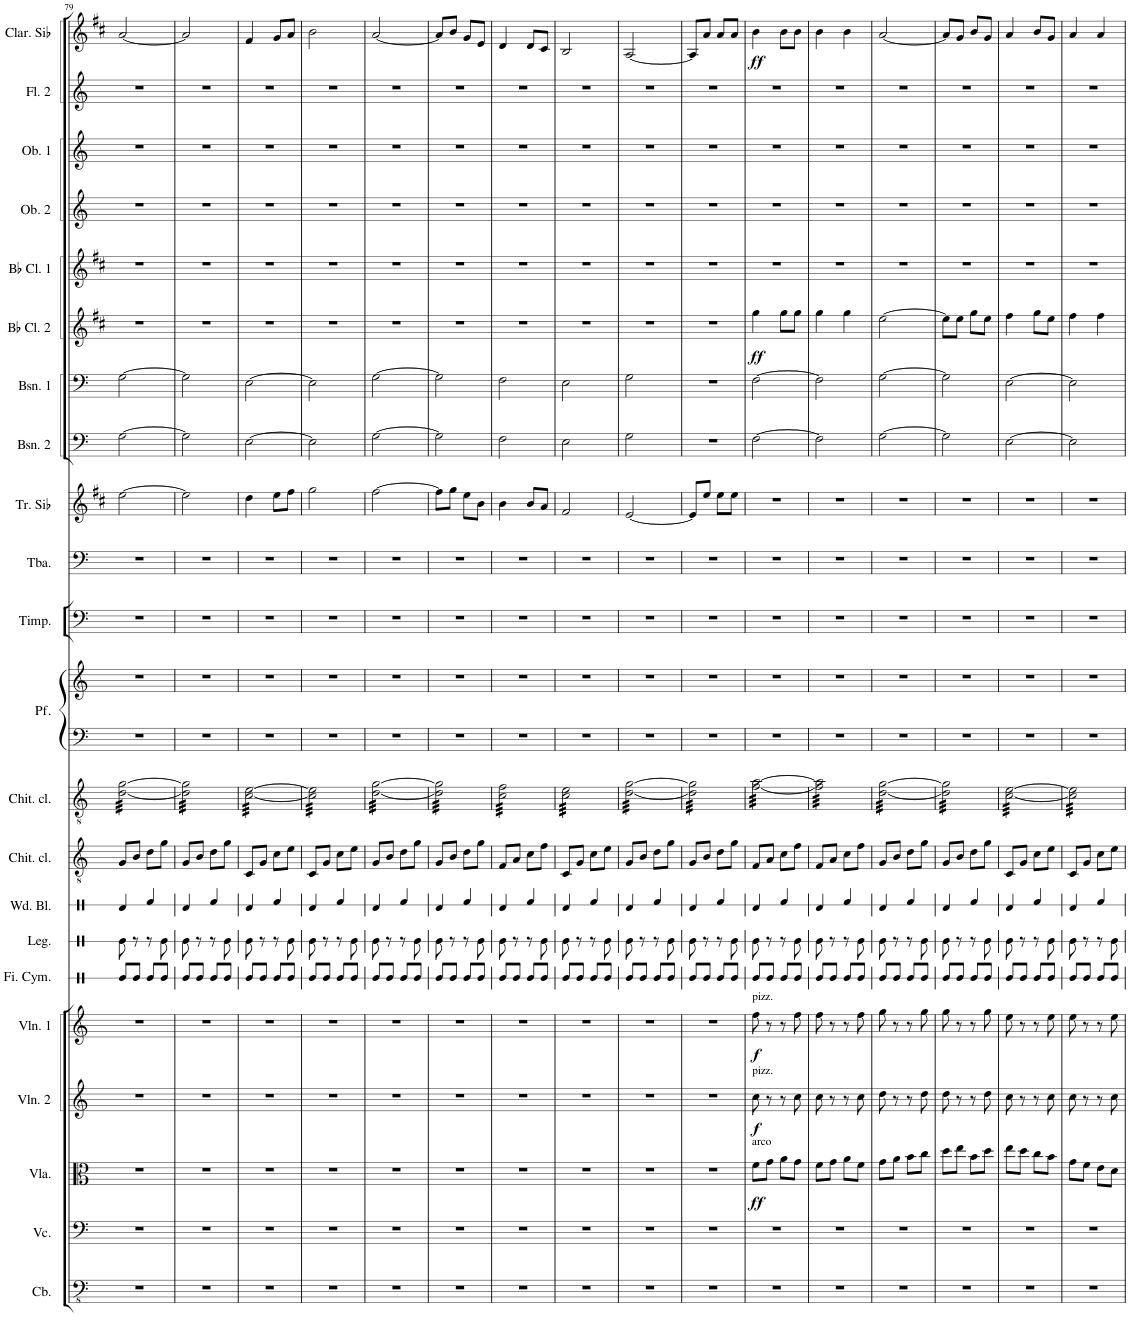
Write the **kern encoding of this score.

**kern	**kern	**kern	**dynam	**kern	**dynam	**kern	**dynam	**kern	**kern	**kern	**kern	**kern	**kern	**kern	**kern	**kern	**kern	**kern	**kern	**kern	**dynam	**kern	**kern	**kern	**kern	**kern	**dynam
*part22	*part21	*part20	*part20	*part19	*part19	*part18	*part18	*part17	*part16	*part15	*part14	*part13	*part12	*part12	*part11	*part10	*part9	*part8	*part7	*part6	*part6	*part5	*part4	*part3	*part2	*part1	*part1
*staff23	*staff22	*staff21	*staff21	*staff20	*staff20	*staff19	*staff19	*staff18	*staff17	*staff16	*staff15	*staff14	*staff13	*staff12	*staff11	*staff10	*staff9	*staff8	*staff7	*staff6	*staff6	*staff5	*staff4	*staff3	*staff2	*staff1	*staff1
*I"Contrabass	*I"Violoncello	*I"Viola	*	*I"Violin 2	*	*I"Violin 1	*	*I"Cimbali da dita	*I"Legnetti	*I"Wood Blocks	*I"Chitarra classica	*I"Chitarra classica	*I"Piano	*	*I"Timpani	*I"Tuba	*I"Tromba in Sib	*I"Bassoon 2	*I"Bassoon 1	*I"Bb Clarinet 2	*	*I"Bb Clarinet 1	*I"Oboe 2	*I"Oboe 1	*I"Flute 2	*I"Clarinette en Sib	*
*I'Cb.	*I'Vc.	*I'Vla.	*	*I'Vln. 2	*	*I'Vln. 1	*	*	*I'Leg.	*I'Wd. Bl.	*I'Chit. cl.	*I'Chit. cl.	*	*	*I'Timp.	*I'Tba.	*I'Tr. Sib	*I'Bsn. 2	*I'Bsn. 1	*I'Bb Cl. 2	*	*I'Bb Cl. 1	*I'Ob. 2	*I'Ob. 1	*I'Fl. 2	*I'Clar. Sib	*
!!LO:PB:g=z
*clefFv4	*clefF4	*clefC3	*	*clefG2	*	*clefG2	*	*clefX	*clefX	*clefX	*clefGv2	*clefGv2	*clefF4	*clefG2	*clefF4	*clefF4	*clefG2	*clefF4	*clefF4	*clefG2	*	*clefG2	*clefG2	*clefG2	*clefG2	*clefG2	*
*Trd7c12	*	*	*	*	*	*	*	*	*	*	*	*	*	*	*	*	*Trd1c2	*	*	*Trd1c2	*	*Trd1c2	*	*	*	*Trd1c2	*
*k[]	*k[]	*k[]	*	*k[]	*	*k[]	*	*k[]	*k[]	*k[]	*k[]	*k[]	*k[]	*k[]	*k[]	*k[]	*k[f#c#]	*k[]	*k[]	*k[f#c#]	*	*k[f#c#]	*k[]	*k[]	*k[]	*k[f#c#]	*
*M2/4	*M2/4	*M2/4	*	*M2/4	*	*M2/4	*	*M2/4	*M2/4	*M2/4	*M2/4	*M2/4	*M2/4	*M2/4	*M2/4	*M2/4	*M2/4	*M2/4	*M2/4	*M2/4	*	*M2/4	*M2/4	*M2/4	*M2/4	*M2/4	*
=79	=79	=79	=79	=79	=79	=79	=79	=79	=79	=79	=79	=79	=79	=79	=79	=79	=79	=79	=79	=79	=79	=79	=79	=79	=79	=79	=79
*	*	*	*	*	*	*	*	*	*	*	*	*tremolo	*	*	*	*	*	*	*	*	*	*	*	*	*	*	*
2r	2r	2r	.	2r	.	2r	.	8Re/L	8Re\	4Rd/	8G/L	[32d\ [32g\LLL	2r	2r	2r	2r	[2ee\	[2G\	[2G\	2r	.	2r	2r	2r	2r	[2a/	.
.	.	.	.	.	.	.	.	.	.	.	.	32d\ 32g\	.	.	.	.	.	.	.	.	.	.	.	.	.	.	.
.	.	.	.	.	.	.	.	.	.	.	.	32d\ 32g\	.	.	.	.	.	.	.	.	.	.	.	.	.	.	.
.	.	.	.	.	.	.	.	.	.	.	.	32d\ 32g\	.	.	.	.	.	.	.	.	.	.	.	.	.	.	.
.	.	.	.	.	.	.	.	8Re/J	8r	.	8B/J	32d\ 32g\	.	.	.	.	.	.	.	.	.	.	.	.	.	.	.
.	.	.	.	.	.	.	.	.	.	.	.	32d\ 32g\	.	.	.	.	.	.	.	.	.	.	.	.	.	.	.
.	.	.	.	.	.	.	.	.	.	.	.	32d\ 32g\	.	.	.	.	.	.	.	.	.	.	.	.	.	.	.
.	.	.	.	.	.	.	.	.	.	.	.	32d\ 32g\	.	.	.	.	.	.	.	.	.	.	.	.	.	.	.
.	.	.	.	.	.	.	.	8Re/L	8r	4Rf/	8d\L	32d\ 32g\	.	.	.	.	.	.	.	.	.	.	.	.	.	.	.
.	.	.	.	.	.	.	.	.	.	.	.	32d\ 32g\	.	.	.	.	.	.	.	.	.	.	.	.	.	.	.
.	.	.	.	.	.	.	.	.	.	.	.	32d\ 32g\	.	.	.	.	.	.	.	.	.	.	.	.	.	.	.
.	.	.	.	.	.	.	.	.	.	.	.	32d\ 32g\	.	.	.	.	.	.	.	.	.	.	.	.	.	.	.
.	.	.	.	.	.	.	.	8Re/J	8Re\	.	8g\J	32d\ 32g\	.	.	.	.	.	.	.	.	.	.	.	.	.	.	.
.	.	.	.	.	.	.	.	.	.	.	.	32d\ 32g\	.	.	.	.	.	.	.	.	.	.	.	.	.	.	.
.	.	.	.	.	.	.	.	.	.	.	.	32d\ 32g\	.	.	.	.	.	.	.	.	.	.	.	.	.	.	.
.	.	.	.	.	.	.	.	.	.	.	.	32d\ 32g\JJJ	.	.	.	.	.	.	.	.	.	.	.	.	.	.	.
=80	=80	=80	=80	=80	=80	=80	=80	=80	=80	=80	=80	=80	=80	=80	=80	=80	=80	=80	=80	=80	=80	=80	=80	=80	=80	=80	=80
2r	2r	2r	.	2r	.	2r	.	8Re/L	8Re\	4Rd/	8G/L	32d\] 32g\]LLL	2r	2r	2r	2r	2ee\]	2G\]	2G\]	2r	.	2r	2r	2r	2r	2a/]	.
.	.	.	.	.	.	.	.	.	.	.	.	32d\ 32g\	.	.	.	.	.	.	.	.	.	.	.	.	.	.	.
.	.	.	.	.	.	.	.	.	.	.	.	32d\ 32g\	.	.	.	.	.	.	.	.	.	.	.	.	.	.	.
.	.	.	.	.	.	.	.	.	.	.	.	32d\ 32g\	.	.	.	.	.	.	.	.	.	.	.	.	.	.	.
.	.	.	.	.	.	.	.	8Re/J	8r	.	8B/J	32d\ 32g\	.	.	.	.	.	.	.	.	.	.	.	.	.	.	.
.	.	.	.	.	.	.	.	.	.	.	.	32d\ 32g\	.	.	.	.	.	.	.	.	.	.	.	.	.	.	.
.	.	.	.	.	.	.	.	.	.	.	.	32d\ 32g\	.	.	.	.	.	.	.	.	.	.	.	.	.	.	.
.	.	.	.	.	.	.	.	.	.	.	.	32d\ 32g\	.	.	.	.	.	.	.	.	.	.	.	.	.	.	.
.	.	.	.	.	.	.	.	8Re/L	8r	4Rf/	8d\L	32d\ 32g\	.	.	.	.	.	.	.	.	.	.	.	.	.	.	.
.	.	.	.	.	.	.	.	.	.	.	.	32d\ 32g\	.	.	.	.	.	.	.	.	.	.	.	.	.	.	.
.	.	.	.	.	.	.	.	.	.	.	.	32d\ 32g\	.	.	.	.	.	.	.	.	.	.	.	.	.	.	.
.	.	.	.	.	.	.	.	.	.	.	.	32d\ 32g\	.	.	.	.	.	.	.	.	.	.	.	.	.	.	.
.	.	.	.	.	.	.	.	8Re/J	8Re\	.	8g\J	32d\ 32g\	.	.	.	.	.	.	.	.	.	.	.	.	.	.	.
.	.	.	.	.	.	.	.	.	.	.	.	32d\ 32g\	.	.	.	.	.	.	.	.	.	.	.	.	.	.	.
.	.	.	.	.	.	.	.	.	.	.	.	32d\ 32g\	.	.	.	.	.	.	.	.	.	.	.	.	.	.	.
.	.	.	.	.	.	.	.	.	.	.	.	32d\ 32g\JJJ	.	.	.	.	.	.	.	.	.	.	.	.	.	.	.
=81	=81	=81	=81	=81	=81	=81	=81	=81	=81	=81	=81	=81	=81	=81	=81	=81	=81	=81	=81	=81	=81	=81	=81	=81	=81	=81	=81
2r	2r	2r	.	2r	.	2r	.	8Re/L	8Re\	4Rd/	8C/L	[32c\ [32e\LLL	2r	2r	2r	2r	4dd\	[2E\	[2E\	2r	.	2r	2r	2r	2r	4f#/	.
.	.	.	.	.	.	.	.	.	.	.	.	32c\ 32e\	.	.	.	.	.	.	.	.	.	.	.	.	.	.	.
.	.	.	.	.	.	.	.	.	.	.	.	32c\ 32e\	.	.	.	.	.	.	.	.	.	.	.	.	.	.	.
.	.	.	.	.	.	.	.	.	.	.	.	32c\ 32e\	.	.	.	.	.	.	.	.	.	.	.	.	.	.	.
.	.	.	.	.	.	.	.	8Re/J	8r	.	8G/J	32c\ 32e\	.	.	.	.	.	.	.	.	.	.	.	.	.	.	.
.	.	.	.	.	.	.	.	.	.	.	.	32c\ 32e\	.	.	.	.	.	.	.	.	.	.	.	.	.	.	.
.	.	.	.	.	.	.	.	.	.	.	.	32c\ 32e\	.	.	.	.	.	.	.	.	.	.	.	.	.	.	.
.	.	.	.	.	.	.	.	.	.	.	.	32c\ 32e\	.	.	.	.	.	.	.	.	.	.	.	.	.	.	.
.	.	.	.	.	.	.	.	8Re/L	8r	4Rf/	8c\L	32c\ 32e\	.	.	.	.	8ee\L	.	.	.	.	.	.	.	.	8g/L	.
.	.	.	.	.	.	.	.	.	.	.	.	32c\ 32e\	.	.	.	.	.	.	.	.	.	.	.	.	.	.	.
.	.	.	.	.	.	.	.	.	.	.	.	32c\ 32e\	.	.	.	.	.	.	.	.	.	.	.	.	.	.	.
.	.	.	.	.	.	.	.	.	.	.	.	32c\ 32e\	.	.	.	.	.	.	.	.	.	.	.	.	.	.	.
.	.	.	.	.	.	.	.	8Re/J	8Re\	.	8e\J	32c\ 32e\	.	.	.	.	8ff#\J	.	.	.	.	.	.	.	.	8a/J	.
.	.	.	.	.	.	.	.	.	.	.	.	32c\ 32e\	.	.	.	.	.	.	.	.	.	.	.	.	.	.	.
.	.	.	.	.	.	.	.	.	.	.	.	32c\ 32e\	.	.	.	.	.	.	.	.	.	.	.	.	.	.	.
.	.	.	.	.	.	.	.	.	.	.	.	32c\ 32e\JJJ	.	.	.	.	.	.	.	.	.	.	.	.	.	.	.
=82	=82	=82	=82	=82	=82	=82	=82	=82	=82	=82	=82	=82	=82	=82	=82	=82	=82	=82	=82	=82	=82	=82	=82	=82	=82	=82	=82
2r	2r	2r	.	2r	.	2r	.	8Re/L	8Re\	4Rd/	8C/L	32c\] 32e\]LLL	2r	2r	2r	2r	2gg\	2E\]	2E\]	2r	.	2r	2r	2r	2r	2b\	.
.	.	.	.	.	.	.	.	.	.	.	.	32c\ 32e\	.	.	.	.	.	.	.	.	.	.	.	.	.	.	.
.	.	.	.	.	.	.	.	.	.	.	.	32c\ 32e\	.	.	.	.	.	.	.	.	.	.	.	.	.	.	.
.	.	.	.	.	.	.	.	.	.	.	.	32c\ 32e\	.	.	.	.	.	.	.	.	.	.	.	.	.	.	.
.	.	.	.	.	.	.	.	8Re/J	8r	.	8G/J	32c\ 32e\	.	.	.	.	.	.	.	.	.	.	.	.	.	.	.
.	.	.	.	.	.	.	.	.	.	.	.	32c\ 32e\	.	.	.	.	.	.	.	.	.	.	.	.	.	.	.
.	.	.	.	.	.	.	.	.	.	.	.	32c\ 32e\	.	.	.	.	.	.	.	.	.	.	.	.	.	.	.
.	.	.	.	.	.	.	.	.	.	.	.	32c\ 32e\	.	.	.	.	.	.	.	.	.	.	.	.	.	.	.
.	.	.	.	.	.	.	.	8Re/L	8r	4Rf/	8c\L	32c\ 32e\	.	.	.	.	.	.	.	.	.	.	.	.	.	.	.
.	.	.	.	.	.	.	.	.	.	.	.	32c\ 32e\	.	.	.	.	.	.	.	.	.	.	.	.	.	.	.
.	.	.	.	.	.	.	.	.	.	.	.	32c\ 32e\	.	.	.	.	.	.	.	.	.	.	.	.	.	.	.
.	.	.	.	.	.	.	.	.	.	.	.	32c\ 32e\	.	.	.	.	.	.	.	.	.	.	.	.	.	.	.
.	.	.	.	.	.	.	.	8Re/J	8Re\	.	8e\J	32c\ 32e\	.	.	.	.	.	.	.	.	.	.	.	.	.	.	.
.	.	.	.	.	.	.	.	.	.	.	.	32c\ 32e\	.	.	.	.	.	.	.	.	.	.	.	.	.	.	.
.	.	.	.	.	.	.	.	.	.	.	.	32c\ 32e\	.	.	.	.	.	.	.	.	.	.	.	.	.	.	.
.	.	.	.	.	.	.	.	.	.	.	.	32c\ 32e\JJJ	.	.	.	.	.	.	.	.	.	.	.	.	.	.	.
=83	=83	=83	=83	=83	=83	=83	=83	=83	=83	=83	=83	=83	=83	=83	=83	=83	=83	=83	=83	=83	=83	=83	=83	=83	=83	=83	=83
2r	2r	2r	.	2r	.	2r	.	8Re/L	8Re\	4Rd/	8G/L	[32d\ [32g\LLL	2r	2r	2r	2r	[2ff#\	[2G\	[2G\	2r	.	2r	2r	2r	2r	[2a/	.
.	.	.	.	.	.	.	.	.	.	.	.	32d\ 32g\	.	.	.	.	.	.	.	.	.	.	.	.	.	.	.
.	.	.	.	.	.	.	.	.	.	.	.	32d\ 32g\	.	.	.	.	.	.	.	.	.	.	.	.	.	.	.
.	.	.	.	.	.	.	.	.	.	.	.	32d\ 32g\	.	.	.	.	.	.	.	.	.	.	.	.	.	.	.
.	.	.	.	.	.	.	.	8Re/J	8r	.	8B/J	32d\ 32g\	.	.	.	.	.	.	.	.	.	.	.	.	.	.	.
.	.	.	.	.	.	.	.	.	.	.	.	32d\ 32g\	.	.	.	.	.	.	.	.	.	.	.	.	.	.	.
.	.	.	.	.	.	.	.	.	.	.	.	32d\ 32g\	.	.	.	.	.	.	.	.	.	.	.	.	.	.	.
.	.	.	.	.	.	.	.	.	.	.	.	32d\ 32g\	.	.	.	.	.	.	.	.	.	.	.	.	.	.	.
.	.	.	.	.	.	.	.	8Re/L	8r	4Rf/	8d\L	32d\ 32g\	.	.	.	.	.	.	.	.	.	.	.	.	.	.	.
.	.	.	.	.	.	.	.	.	.	.	.	32d\ 32g\	.	.	.	.	.	.	.	.	.	.	.	.	.	.	.
.	.	.	.	.	.	.	.	.	.	.	.	32d\ 32g\	.	.	.	.	.	.	.	.	.	.	.	.	.	.	.
.	.	.	.	.	.	.	.	.	.	.	.	32d\ 32g\	.	.	.	.	.	.	.	.	.	.	.	.	.	.	.
.	.	.	.	.	.	.	.	8Re/J	8Re\	.	8g\J	32d\ 32g\	.	.	.	.	.	.	.	.	.	.	.	.	.	.	.
.	.	.	.	.	.	.	.	.	.	.	.	32d\ 32g\	.	.	.	.	.	.	.	.	.	.	.	.	.	.	.
.	.	.	.	.	.	.	.	.	.	.	.	32d\ 32g\	.	.	.	.	.	.	.	.	.	.	.	.	.	.	.
.	.	.	.	.	.	.	.	.	.	.	.	32d\ 32g\JJJ	.	.	.	.	.	.	.	.	.	.	.	.	.	.	.
=84	=84	=84	=84	=84	=84	=84	=84	=84	=84	=84	=84	=84	=84	=84	=84	=84	=84	=84	=84	=84	=84	=84	=84	=84	=84	=84	=84
2r	2r	2r	.	2r	.	2r	.	8Re/L	8Re\	4Rd/	8G/L	32d\] 32g\]LLL	2r	2r	2r	2r	8ff#\L]	2G\]	2G\]	2r	.	2r	2r	2r	2r	8a/L]	.
.	.	.	.	.	.	.	.	.	.	.	.	32d\ 32g\	.	.	.	.	.	.	.	.	.	.	.	.	.	.	.
.	.	.	.	.	.	.	.	.	.	.	.	32d\ 32g\	.	.	.	.	.	.	.	.	.	.	.	.	.	.	.
.	.	.	.	.	.	.	.	.	.	.	.	32d\ 32g\	.	.	.	.	.	.	.	.	.	.	.	.	.	.	.
.	.	.	.	.	.	.	.	8Re/J	8r	.	8B/J	32d\ 32g\	.	.	.	.	8gg\J	.	.	.	.	.	.	.	.	8b/J	.
.	.	.	.	.	.	.	.	.	.	.	.	32d\ 32g\	.	.	.	.	.	.	.	.	.	.	.	.	.	.	.
.	.	.	.	.	.	.	.	.	.	.	.	32d\ 32g\	.	.	.	.	.	.	.	.	.	.	.	.	.	.	.
.	.	.	.	.	.	.	.	.	.	.	.	32d\ 32g\	.	.	.	.	.	.	.	.	.	.	.	.	.	.	.
.	.	.	.	.	.	.	.	8Re/L	8r	4Rf/	8d\L	32d\ 32g\	.	.	.	.	8ee\L	.	.	.	.	.	.	.	.	8g/L	.
.	.	.	.	.	.	.	.	.	.	.	.	32d\ 32g\	.	.	.	.	.	.	.	.	.	.	.	.	.	.	.
.	.	.	.	.	.	.	.	.	.	.	.	32d\ 32g\	.	.	.	.	.	.	.	.	.	.	.	.	.	.	.
.	.	.	.	.	.	.	.	.	.	.	.	32d\ 32g\	.	.	.	.	.	.	.	.	.	.	.	.	.	.	.
.	.	.	.	.	.	.	.	8Re/J	8Re\	.	8g\J	32d\ 32g\	.	.	.	.	8b\J	.	.	.	.	.	.	.	.	8e/J	.
.	.	.	.	.	.	.	.	.	.	.	.	32d\ 32g\	.	.	.	.	.	.	.	.	.	.	.	.	.	.	.
.	.	.	.	.	.	.	.	.	.	.	.	32d\ 32g\	.	.	.	.	.	.	.	.	.	.	.	.	.	.	.
.	.	.	.	.	.	.	.	.	.	.	.	32d\ 32g\JJJ	.	.	.	.	.	.	.	.	.	.	.	.	.	.	.
=85	=85	=85	=85	=85	=85	=85	=85	=85	=85	=85	=85	=85	=85	=85	=85	=85	=85	=85	=85	=85	=85	=85	=85	=85	=85	=85	=85
2r	2r	2r	.	2r	.	2r	.	8Re/L	8Re\	4Rd/	8F/L	32c\ 32f\LLL	2r	2r	2r	2r	4b\	2F\	2F\	2r	.	2r	2r	2r	2r	4d/	.
.	.	.	.	.	.	.	.	.	.	.	.	32c\ 32f\	.	.	.	.	.	.	.	.	.	.	.	.	.	.	.
.	.	.	.	.	.	.	.	.	.	.	.	32c\ 32f\	.	.	.	.	.	.	.	.	.	.	.	.	.	.	.
.	.	.	.	.	.	.	.	.	.	.	.	32c\ 32f\	.	.	.	.	.	.	.	.	.	.	.	.	.	.	.
.	.	.	.	.	.	.	.	8Re/J	8r	.	8A/J	32c\ 32f\	.	.	.	.	.	.	.	.	.	.	.	.	.	.	.
.	.	.	.	.	.	.	.	.	.	.	.	32c\ 32f\	.	.	.	.	.	.	.	.	.	.	.	.	.	.	.
.	.	.	.	.	.	.	.	.	.	.	.	32c\ 32f\	.	.	.	.	.	.	.	.	.	.	.	.	.	.	.
.	.	.	.	.	.	.	.	.	.	.	.	32c\ 32f\	.	.	.	.	.	.	.	.	.	.	.	.	.	.	.
.	.	.	.	.	.	.	.	8Re/L	8r	4Rf/	8c\L	32c\ 32f\	.	.	.	.	8b/L	.	.	.	.	.	.	.	.	8d/L	.
.	.	.	.	.	.	.	.	.	.	.	.	32c\ 32f\	.	.	.	.	.	.	.	.	.	.	.	.	.	.	.
.	.	.	.	.	.	.	.	.	.	.	.	32c\ 32f\	.	.	.	.	.	.	.	.	.	.	.	.	.	.	.
.	.	.	.	.	.	.	.	.	.	.	.	32c\ 32f\	.	.	.	.	.	.	.	.	.	.	.	.	.	.	.
.	.	.	.	.	.	.	.	8Re/J	8Re\	.	8f\J	32c\ 32f\	.	.	.	.	8a/J	.	.	.	.	.	.	.	.	8c#/J	.
.	.	.	.	.	.	.	.	.	.	.	.	32c\ 32f\	.	.	.	.	.	.	.	.	.	.	.	.	.	.	.
.	.	.	.	.	.	.	.	.	.	.	.	32c\ 32f\	.	.	.	.	.	.	.	.	.	.	.	.	.	.	.
.	.	.	.	.	.	.	.	.	.	.	.	32c\ 32f\JJJ	.	.	.	.	.	.	.	.	.	.	.	.	.	.	.
=86	=86	=86	=86	=86	=86	=86	=86	=86	=86	=86	=86	=86	=86	=86	=86	=86	=86	=86	=86	=86	=86	=86	=86	=86	=86	=86	=86
2r	2r	2r	.	2r	.	2r	.	8Re/L	8Re\	4Rd/	8C/L	32c\ 32e\LLL	2r	2r	2r	2r	2f#/	2E\	2E\	2r	.	2r	2r	2r	2r	2B/	.
.	.	.	.	.	.	.	.	.	.	.	.	32c\ 32e\	.	.	.	.	.	.	.	.	.	.	.	.	.	.	.
.	.	.	.	.	.	.	.	.	.	.	.	32c\ 32e\	.	.	.	.	.	.	.	.	.	.	.	.	.	.	.
.	.	.	.	.	.	.	.	.	.	.	.	32c\ 32e\	.	.	.	.	.	.	.	.	.	.	.	.	.	.	.
.	.	.	.	.	.	.	.	8Re/J	8r	.	8G/J	32c\ 32e\	.	.	.	.	.	.	.	.	.	.	.	.	.	.	.
.	.	.	.	.	.	.	.	.	.	.	.	32c\ 32e\	.	.	.	.	.	.	.	.	.	.	.	.	.	.	.
.	.	.	.	.	.	.	.	.	.	.	.	32c\ 32e\	.	.	.	.	.	.	.	.	.	.	.	.	.	.	.
.	.	.	.	.	.	.	.	.	.	.	.	32c\ 32e\	.	.	.	.	.	.	.	.	.	.	.	.	.	.	.
.	.	.	.	.	.	.	.	8Re/L	8r	4Rf/	8c\L	32c\ 32e\	.	.	.	.	.	.	.	.	.	.	.	.	.	.	.
.	.	.	.	.	.	.	.	.	.	.	.	32c\ 32e\	.	.	.	.	.	.	.	.	.	.	.	.	.	.	.
.	.	.	.	.	.	.	.	.	.	.	.	32c\ 32e\	.	.	.	.	.	.	.	.	.	.	.	.	.	.	.
.	.	.	.	.	.	.	.	.	.	.	.	32c\ 32e\	.	.	.	.	.	.	.	.	.	.	.	.	.	.	.
.	.	.	.	.	.	.	.	8Re/J	8Re\	.	8e\J	32c\ 32e\	.	.	.	.	.	.	.	.	.	.	.	.	.	.	.
.	.	.	.	.	.	.	.	.	.	.	.	32c\ 32e\	.	.	.	.	.	.	.	.	.	.	.	.	.	.	.
.	.	.	.	.	.	.	.	.	.	.	.	32c\ 32e\	.	.	.	.	.	.	.	.	.	.	.	.	.	.	.
.	.	.	.	.	.	.	.	.	.	.	.	32c\ 32e\JJJ	.	.	.	.	.	.	.	.	.	.	.	.	.	.	.
=87	=87	=87	=87	=87	=87	=87	=87	=87	=87	=87	=87	=87	=87	=87	=87	=87	=87	=87	=87	=87	=87	=87	=87	=87	=87	=87	=87
2r	2r	2r	.	2r	.	2r	.	8Re/L	8Re\	4Rd/	8G/L	[32d\ [32g\LLL	2r	2r	2r	2r	[2e/	2G\	2G\	2r	.	2r	2r	2r	2r	[2A/	.
.	.	.	.	.	.	.	.	.	.	.	.	32d\ 32g\	.	.	.	.	.	.	.	.	.	.	.	.	.	.	.
.	.	.	.	.	.	.	.	.	.	.	.	32d\ 32g\	.	.	.	.	.	.	.	.	.	.	.	.	.	.	.
.	.	.	.	.	.	.	.	.	.	.	.	32d\ 32g\	.	.	.	.	.	.	.	.	.	.	.	.	.	.	.
.	.	.	.	.	.	.	.	8Re/J	8r	.	8B/J	32d\ 32g\	.	.	.	.	.	.	.	.	.	.	.	.	.	.	.
.	.	.	.	.	.	.	.	.	.	.	.	32d\ 32g\	.	.	.	.	.	.	.	.	.	.	.	.	.	.	.
.	.	.	.	.	.	.	.	.	.	.	.	32d\ 32g\	.	.	.	.	.	.	.	.	.	.	.	.	.	.	.
.	.	.	.	.	.	.	.	.	.	.	.	32d\ 32g\	.	.	.	.	.	.	.	.	.	.	.	.	.	.	.
.	.	.	.	.	.	.	.	8Re/L	8r	4Rf/	8d\L	32d\ 32g\	.	.	.	.	.	.	.	.	.	.	.	.	.	.	.
.	.	.	.	.	.	.	.	.	.	.	.	32d\ 32g\	.	.	.	.	.	.	.	.	.	.	.	.	.	.	.
.	.	.	.	.	.	.	.	.	.	.	.	32d\ 32g\	.	.	.	.	.	.	.	.	.	.	.	.	.	.	.
.	.	.	.	.	.	.	.	.	.	.	.	32d\ 32g\	.	.	.	.	.	.	.	.	.	.	.	.	.	.	.
.	.	.	.	.	.	.	.	8Re/J	8Re\	.	8g\J	32d\ 32g\	.	.	.	.	.	.	.	.	.	.	.	.	.	.	.
.	.	.	.	.	.	.	.	.	.	.	.	32d\ 32g\	.	.	.	.	.	.	.	.	.	.	.	.	.	.	.
.	.	.	.	.	.	.	.	.	.	.	.	32d\ 32g\	.	.	.	.	.	.	.	.	.	.	.	.	.	.	.
.	.	.	.	.	.	.	.	.	.	.	.	32d\ 32g\JJJ	.	.	.	.	.	.	.	.	.	.	.	.	.	.	.
=88	=88	=88	=88	=88	=88	=88	=88	=88	=88	=88	=88	=88	=88	=88	=88	=88	=88	=88	=88	=88	=88	=88	=88	=88	=88	=88	=88
2r	2r	2r	.	2r	.	2r	.	8Re/L	8Re\	4Rd/	8G/L	32d\] 32g\]LLL	2r	2r	2r	2r	8e/L]	2r	2r	2r	.	2r	2r	2r	2r	8A/L]	.
.	.	.	.	.	.	.	.	.	.	.	.	32d\ 32g\	.	.	.	.	.	.	.	.	.	.	.	.	.	.	.
.	.	.	.	.	.	.	.	.	.	.	.	32d\ 32g\	.	.	.	.	.	.	.	.	.	.	.	.	.	.	.
.	.	.	.	.	.	.	.	.	.	.	.	32d\ 32g\	.	.	.	.	.	.	.	.	.	.	.	.	.	.	.
.	.	.	.	.	.	.	.	8Re/J	8r	.	8B/J	32d\ 32g\	.	.	.	.	8ee/J	.	.	.	.	.	.	.	.	8a/J	.
.	.	.	.	.	.	.	.	.	.	.	.	32d\ 32g\	.	.	.	.	.	.	.	.	.	.	.	.	.	.	.
.	.	.	.	.	.	.	.	.	.	.	.	32d\ 32g\	.	.	.	.	.	.	.	.	.	.	.	.	.	.	.
.	.	.	.	.	.	.	.	.	.	.	.	32d\ 32g\	.	.	.	.	.	.	.	.	.	.	.	.	.	.	.
.	.	.	.	.	.	.	.	8Re/L	8r	4Rf/	8d\L	32d\ 32g\	.	.	.	.	8ee\L	.	.	.	.	.	.	.	.	8a/L	.
.	.	.	.	.	.	.	.	.	.	.	.	32d\ 32g\	.	.	.	.	.	.	.	.	.	.	.	.	.	.	.
.	.	.	.	.	.	.	.	.	.	.	.	32d\ 32g\	.	.	.	.	.	.	.	.	.	.	.	.	.	.	.
.	.	.	.	.	.	.	.	.	.	.	.	32d\ 32g\	.	.	.	.	.	.	.	.	.	.	.	.	.	.	.
.	.	.	.	.	.	.	.	8Re/J	8Re\	.	8g\J	32d\ 32g\	.	.	.	.	8ee\J	.	.	.	.	.	.	.	.	8a/J	.
.	.	.	.	.	.	.	.	.	.	.	.	32d\ 32g\	.	.	.	.	.	.	.	.	.	.	.	.	.	.	.
.	.	.	.	.	.	.	.	.	.	.	.	32d\ 32g\	.	.	.	.	.	.	.	.	.	.	.	.	.	.	.
.	.	.	.	.	.	.	.	.	.	.	.	32d\ 32g\JJJ	.	.	.	.	.	.	.	.	.	.	.	.	.	.	.
=89	=89	=89	=89	=89	=89	=89	=89	=89	=89	=89	=89	=89	=89	=89	=89	=89	=89	=89	=89	=89	=89	=89	=89	=89	=89	=89	=89
!	!	!	!	!	!	!LO:TX:a:t=pizz.	!	!	!	!	!	!	!	!	!	!	!	!	!	!	!	!	!	!	!	!	!
!	!	!	!	!LO:TX:a:t=pizz.	!	!	!	!	!	!	!	!	!	!	!	!	!	!	!	!	!	!	!	!	!	!	!
!	!	!LO:TX:a:t=arco	!	!	!	!	!	!	!	!	!	!	!	!	!	!	!	!	!	!	!	!	!	!	!	!	!
!	!	!	!LO:DY:b	!	!LO:DY:b	!	!LO:DY:b	!	!	!	!	!	!	!	!	!	!	!	!	!	!LO:DY:b	!	!	!	!	!	!LO:DY:b
2r	2r	8f\L	ff	8cc\	f	8ff\	f	8Re/L	8Re\	4Rd/	8F/L	[32f\ [32a\LLL	2r	2r	2r	2r	2r	[2F\	[2F\	4gg\	ff	2r	2r	2r	2r	4b\	ff
.	.	.	.	.	.	.	.	.	.	.	.	32f\ 32a\	.	.	.	.	.	.	.	.	.	.	.	.	.	.	.
.	.	.	.	.	.	.	.	.	.	.	.	32f\ 32a\	.	.	.	.	.	.	.	.	.	.	.	.	.	.	.
.	.	.	.	.	.	.	.	.	.	.	.	32f\ 32a\	.	.	.	.	.	.	.	.	.	.	.	.	.	.	.
.	.	8g\J	.	8r	.	8r	.	8Re/J	8r	.	8A/J	32f\ 32a\	.	.	.	.	.	.	.	.	.	.	.	.	.	.	.
.	.	.	.	.	.	.	.	.	.	.	.	32f\ 32a\	.	.	.	.	.	.	.	.	.	.	.	.	.	.	.
.	.	.	.	.	.	.	.	.	.	.	.	32f\ 32a\	.	.	.	.	.	.	.	.	.	.	.	.	.	.	.
.	.	.	.	.	.	.	.	.	.	.	.	32f\ 32a\	.	.	.	.	.	.	.	.	.	.	.	.	.	.	.
.	.	8a\L	.	8r	.	8r	.	8Re/L	8r	4Rf/	8c\L	32f\ 32a\	.	.	.	.	.	.	.	8gg\L	.	.	.	.	.	8b\L	.
.	.	.	.	.	.	.	.	.	.	.	.	32f\ 32a\	.	.	.	.	.	.	.	.	.	.	.	.	.	.	.
.	.	.	.	.	.	.	.	.	.	.	.	32f\ 32a\	.	.	.	.	.	.	.	.	.	.	.	.	.	.	.
.	.	.	.	.	.	.	.	.	.	.	.	32f\ 32a\	.	.	.	.	.	.	.	.	.	.	.	.	.	.	.
.	.	8g\J	.	8cc\	.	8ff\	.	8Re/J	8Re\	.	8f\J	32f\ 32a\	.	.	.	.	.	.	.	8gg\J	.	.	.	.	.	8b\J	.
.	.	.	.	.	.	.	.	.	.	.	.	32f\ 32a\	.	.	.	.	.	.	.	.	.	.	.	.	.	.	.
.	.	.	.	.	.	.	.	.	.	.	.	32f\ 32a\	.	.	.	.	.	.	.	.	.	.	.	.	.	.	.
.	.	.	.	.	.	.	.	.	.	.	.	32f\ 32a\JJJ	.	.	.	.	.	.	.	.	.	.	.	.	.	.	.
=90	=90	=90	=90	=90	=90	=90	=90	=90	=90	=90	=90	=90	=90	=90	=90	=90	=90	=90	=90	=90	=90	=90	=90	=90	=90	=90	=90
2r	2r	8f\L	.	8cc\	.	8ff\	.	8Re/L	8Re\	4Rd/	8F/L	32f\] 32a\]LLL	2r	2r	2r	2r	2r	2F\]	2F\]	4gg\	.	2r	2r	2r	2r	4b\	.
.	.	.	.	.	.	.	.	.	.	.	.	32f\ 32a\	.	.	.	.	.	.	.	.	.	.	.	.	.	.	.
.	.	.	.	.	.	.	.	.	.	.	.	32f\ 32a\	.	.	.	.	.	.	.	.	.	.	.	.	.	.	.
.	.	.	.	.	.	.	.	.	.	.	.	32f\ 32a\	.	.	.	.	.	.	.	.	.	.	.	.	.	.	.
.	.	8g\J	.	8r	.	8r	.	8Re/J	8r	.	8A/J	32f\ 32a\	.	.	.	.	.	.	.	.	.	.	.	.	.	.	.
.	.	.	.	.	.	.	.	.	.	.	.	32f\ 32a\	.	.	.	.	.	.	.	.	.	.	.	.	.	.	.
.	.	.	.	.	.	.	.	.	.	.	.	32f\ 32a\	.	.	.	.	.	.	.	.	.	.	.	.	.	.	.
.	.	.	.	.	.	.	.	.	.	.	.	32f\ 32a\	.	.	.	.	.	.	.	.	.	.	.	.	.	.	.
.	.	8a\L	.	8r	.	8r	.	8Re/L	8r	4Rf/	8c\L	32f\ 32a\	.	.	.	.	.	.	.	4gg\	.	.	.	.	.	4b\	.
.	.	.	.	.	.	.	.	.	.	.	.	32f\ 32a\	.	.	.	.	.	.	.	.	.	.	.	.	.	.	.
.	.	.	.	.	.	.	.	.	.	.	.	32f\ 32a\	.	.	.	.	.	.	.	.	.	.	.	.	.	.	.
.	.	.	.	.	.	.	.	.	.	.	.	32f\ 32a\	.	.	.	.	.	.	.	.	.	.	.	.	.	.	.
.	.	8f\J	.	8cc\	.	8ff\	.	8Re/J	8Re\	.	8f\J	32f\ 32a\	.	.	.	.	.	.	.	.	.	.	.	.	.	.	.
.	.	.	.	.	.	.	.	.	.	.	.	32f\ 32a\	.	.	.	.	.	.	.	.	.	.	.	.	.	.	.
.	.	.	.	.	.	.	.	.	.	.	.	32f\ 32a\	.	.	.	.	.	.	.	.	.	.	.	.	.	.	.
.	.	.	.	.	.	.	.	.	.	.	.	32f\ 32a\JJJ	.	.	.	.	.	.	.	.	.	.	.	.	.	.	.
=91	=91	=91	=91	=91	=91	=91	=91	=91	=91	=91	=91	=91	=91	=91	=91	=91	=91	=91	=91	=91	=91	=91	=91	=91	=91	=91	=91
2r	2r	8g\L	.	8dd\	.	8gg\	.	8Re/L	8Re\	4Rd/	8G/L	[32d\ [32g\LLL	2r	2r	2r	2r	2r	[2G\	[2G\	[2ee\	.	2r	2r	2r	2r	[2a/	.
.	.	.	.	.	.	.	.	.	.	.	.	32d\ 32g\	.	.	.	.	.	.	.	.	.	.	.	.	.	.	.
.	.	.	.	.	.	.	.	.	.	.	.	32d\ 32g\	.	.	.	.	.	.	.	.	.	.	.	.	.	.	.
.	.	.	.	.	.	.	.	.	.	.	.	32d\ 32g\	.	.	.	.	.	.	.	.	.	.	.	.	.	.	.
.	.	8a\J	.	8r	.	8r	.	8Re/J	8r	.	8B/J	32d\ 32g\	.	.	.	.	.	.	.	.	.	.	.	.	.	.	.
.	.	.	.	.	.	.	.	.	.	.	.	32d\ 32g\	.	.	.	.	.	.	.	.	.	.	.	.	.	.	.
.	.	.	.	.	.	.	.	.	.	.	.	32d\ 32g\	.	.	.	.	.	.	.	.	.	.	.	.	.	.	.
.	.	.	.	.	.	.	.	.	.	.	.	32d\ 32g\	.	.	.	.	.	.	.	.	.	.	.	.	.	.	.
.	.	8b\L	.	8r	.	8r	.	8Re/L	8r	4Rf/	8d\L	32d\ 32g\	.	.	.	.	.	.	.	.	.	.	.	.	.	.	.
.	.	.	.	.	.	.	.	.	.	.	.	32d\ 32g\	.	.	.	.	.	.	.	.	.	.	.	.	.	.	.
.	.	.	.	.	.	.	.	.	.	.	.	32d\ 32g\	.	.	.	.	.	.	.	.	.	.	.	.	.	.	.
.	.	.	.	.	.	.	.	.	.	.	.	32d\ 32g\	.	.	.	.	.	.	.	.	.	.	.	.	.	.	.
.	.	8cc\J	.	8dd\	.	8gg\	.	8Re/J	8Re\	.	8g\J	32d\ 32g\	.	.	.	.	.	.	.	.	.	.	.	.	.	.	.
.	.	.	.	.	.	.	.	.	.	.	.	32d\ 32g\	.	.	.	.	.	.	.	.	.	.	.	.	.	.	.
.	.	.	.	.	.	.	.	.	.	.	.	32d\ 32g\	.	.	.	.	.	.	.	.	.	.	.	.	.	.	.
.	.	.	.	.	.	.	.	.	.	.	.	32d\ 32g\JJJ	.	.	.	.	.	.	.	.	.	.	.	.	.	.	.
=92	=92	=92	=92	=92	=92	=92	=92	=92	=92	=92	=92	=92	=92	=92	=92	=92	=92	=92	=92	=92	=92	=92	=92	=92	=92	=92	=92
2r	2r	8dd\L	.	8dd\	.	8gg\	.	8Re/L	8Re\	4Rd/	8G/L	32d\] 32g\]LLL	2r	2r	2r	2r	2r	2G\]	2G\]	8ee\L]	.	2r	2r	2r	2r	8a/L]	.
.	.	.	.	.	.	.	.	.	.	.	.	32d\ 32g\	.	.	.	.	.	.	.	.	.	.	.	.	.	.	.
.	.	.	.	.	.	.	.	.	.	.	.	32d\ 32g\	.	.	.	.	.	.	.	.	.	.	.	.	.	.	.
.	.	.	.	.	.	.	.	.	.	.	.	32d\ 32g\	.	.	.	.	.	.	.	.	.	.	.	.	.	.	.
.	.	8ee\J	.	8r	.	8r	.	8Re/J	8r	.	8B/J	32d\ 32g\	.	.	.	.	.	.	.	8ee\J	.	.	.	.	.	8g/J	.
.	.	.	.	.	.	.	.	.	.	.	.	32d\ 32g\	.	.	.	.	.	.	.	.	.	.	.	.	.	.	.
.	.	.	.	.	.	.	.	.	.	.	.	32d\ 32g\	.	.	.	.	.	.	.	.	.	.	.	.	.	.	.
.	.	.	.	.	.	.	.	.	.	.	.	32d\ 32g\	.	.	.	.	.	.	.	.	.	.	.	.	.	.	.
.	.	8b\L	.	8r	.	8r	.	8Re/L	8r	4Rf/	8d\L	32d\ 32g\	.	.	.	.	.	.	.	8gg\L	.	.	.	.	.	8b/L	.
.	.	.	.	.	.	.	.	.	.	.	.	32d\ 32g\	.	.	.	.	.	.	.	.	.	.	.	.	.	.	.
.	.	.	.	.	.	.	.	.	.	.	.	32d\ 32g\	.	.	.	.	.	.	.	.	.	.	.	.	.	.	.
.	.	.	.	.	.	.	.	.	.	.	.	32d\ 32g\	.	.	.	.	.	.	.	.	.	.	.	.	.	.	.
.	.	8dd\J	.	8dd\	.	8gg\	.	8Re/J	8Re\	.	8g\J	32d\ 32g\	.	.	.	.	.	.	.	8ee\J	.	.	.	.	.	8g/J	.
.	.	.	.	.	.	.	.	.	.	.	.	32d\ 32g\	.	.	.	.	.	.	.	.	.	.	.	.	.	.	.
.	.	.	.	.	.	.	.	.	.	.	.	32d\ 32g\	.	.	.	.	.	.	.	.	.	.	.	.	.	.	.
.	.	.	.	.	.	.	.	.	.	.	.	32d\ 32g\JJJ	.	.	.	.	.	.	.	.	.	.	.	.	.	.	.
=93	=93	=93	=93	=93	=93	=93	=93	=93	=93	=93	=93	=93	=93	=93	=93	=93	=93	=93	=93	=93	=93	=93	=93	=93	=93	=93	=93
2r	2r	8ee\L	.	8cc\	.	8ee\	.	8Re/L	8Re\	4Rd/	8C/L	[32c\ [32e\LLL	2r	2r	2r	2r	2r	[2E\	[2E\	4ff#\	.	2r	2r	2r	2r	4a/	.
.	.	.	.	.	.	.	.	.	.	.	.	32c\ 32e\	.	.	.	.	.	.	.	.	.	.	.	.	.	.	.
.	.	.	.	.	.	.	.	.	.	.	.	32c\ 32e\	.	.	.	.	.	.	.	.	.	.	.	.	.	.	.
.	.	.	.	.	.	.	.	.	.	.	.	32c\ 32e\	.	.	.	.	.	.	.	.	.	.	.	.	.	.	.
.	.	8dd\J	.	8r	.	8r	.	8Re/J	8r	.	8G/J	32c\ 32e\	.	.	.	.	.	.	.	.	.	.	.	.	.	.	.
.	.	.	.	.	.	.	.	.	.	.	.	32c\ 32e\	.	.	.	.	.	.	.	.	.	.	.	.	.	.	.
.	.	.	.	.	.	.	.	.	.	.	.	32c\ 32e\	.	.	.	.	.	.	.	.	.	.	.	.	.	.	.
.	.	.	.	.	.	.	.	.	.	.	.	32c\ 32e\	.	.	.	.	.	.	.	.	.	.	.	.	.	.	.
.	.	8cc\L	.	8r	.	8r	.	8Re/L	8r	4Rf/	8c\L	32c\ 32e\	.	.	.	.	.	.	.	8gg\L	.	.	.	.	.	8b/L	.
.	.	.	.	.	.	.	.	.	.	.	.	32c\ 32e\	.	.	.	.	.	.	.	.	.	.	.	.	.	.	.
.	.	.	.	.	.	.	.	.	.	.	.	32c\ 32e\	.	.	.	.	.	.	.	.	.	.	.	.	.	.	.
.	.	.	.	.	.	.	.	.	.	.	.	32c\ 32e\	.	.	.	.	.	.	.	.	.	.	.	.	.	.	.
.	.	8b\J	.	8cc\	.	8ee\	.	8Re/J	8Re\	.	8e\J	32c\ 32e\	.	.	.	.	.	.	.	8ee\J	.	.	.	.	.	8g/J	.
.	.	.	.	.	.	.	.	.	.	.	.	32c\ 32e\	.	.	.	.	.	.	.	.	.	.	.	.	.	.	.
.	.	.	.	.	.	.	.	.	.	.	.	32c\ 32e\	.	.	.	.	.	.	.	.	.	.	.	.	.	.	.
.	.	.	.	.	.	.	.	.	.	.	.	32c\ 32e\JJJ	.	.	.	.	.	.	.	.	.	.	.	.	.	.	.
=94	=94	=94	=94	=94	=94	=94	=94	=94	=94	=94	=94	=94	=94	=94	=94	=94	=94	=94	=94	=94	=94	=94	=94	=94	=94	=94	=94
2r	2r	8g\L	.	8cc\	.	8ee\	.	8Re/L	8Re\	4Rd/	8C/L	32c\] 32e\]LLL	2r	2r	2r	2r	2r	2E\]	2E\]	4ff#\	.	2r	2r	2r	2r	4a/	.
.	.	.	.	.	.	.	.	.	.	.	.	32c\ 32e\	.	.	.	.	.	.	.	.	.	.	.	.	.	.	.
.	.	.	.	.	.	.	.	.	.	.	.	32c\ 32e\	.	.	.	.	.	.	.	.	.	.	.	.	.	.	.
.	.	.	.	.	.	.	.	.	.	.	.	32c\ 32e\	.	.	.	.	.	.	.	.	.	.	.	.	.	.	.
.	.	8f\J	.	8r	.	8r	.	8Re/J	8r	.	8G/J	32c\ 32e\	.	.	.	.	.	.	.	.	.	.	.	.	.	.	.
.	.	.	.	.	.	.	.	.	.	.	.	32c\ 32e\	.	.	.	.	.	.	.	.	.	.	.	.	.	.	.
.	.	.	.	.	.	.	.	.	.	.	.	32c\ 32e\	.	.	.	.	.	.	.	.	.	.	.	.	.	.	.
.	.	.	.	.	.	.	.	.	.	.	.	32c\ 32e\	.	.	.	.	.	.	.	.	.	.	.	.	.	.	.
.	.	8e\L	.	8r	.	8r	.	8Re/L	8r	4Rf/	8c\L	32c\ 32e\	.	.	.	.	.	.	.	4ff#\	.	.	.	.	.	4a/	.
.	.	.	.	.	.	.	.	.	.	.	.	32c\ 32e\	.	.	.	.	.	.	.	.	.	.	.	.	.	.	.
.	.	.	.	.	.	.	.	.	.	.	.	32c\ 32e\	.	.	.	.	.	.	.	.	.	.	.	.	.	.	.
.	.	.	.	.	.	.	.	.	.	.	.	32c\ 32e\	.	.	.	.	.	.	.	.	.	.	.	.	.	.	.
.	.	8d\J	.	8cc\	.	8ee\	.	8Re/J	8Re\	.	8e\J	32c\ 32e\	.	.	.	.	.	.	.	.	.	.	.	.	.	.	.
.	.	.	.	.	.	.	.	.	.	.	.	32c\ 32e\	.	.	.	.	.	.	.	.	.	.	.	.	.	.	.
.	.	.	.	.	.	.	.	.	.	.	.	32c\ 32e\	.	.	.	.	.	.	.	.	.	.	.	.	.	.	.
.	.	.	.	.	.	.	.	.	.	.	.	32c\ 32e\JJJ	.	.	.	.	.	.	.	.	.	.	.	.	.	.	.
*	*	*	*	*	*	*	*	*	*	*	*	*Xtremolo	*	*	*	*	*	*	*	*	*	*	*	*	*	*	*
=	=	=	=	=	=	=	=	=	=	=	=	=	=	=	=	=	=	=	=	=	=	=	=	=	=	=	=
*-	*-	*-	*-	*-	*-	*-	*-	*-	*-	*-	*-	*-	*-	*-	*-	*-	*-	*-	*-	*-	*-	*-	*-	*-	*-	*-	*-
